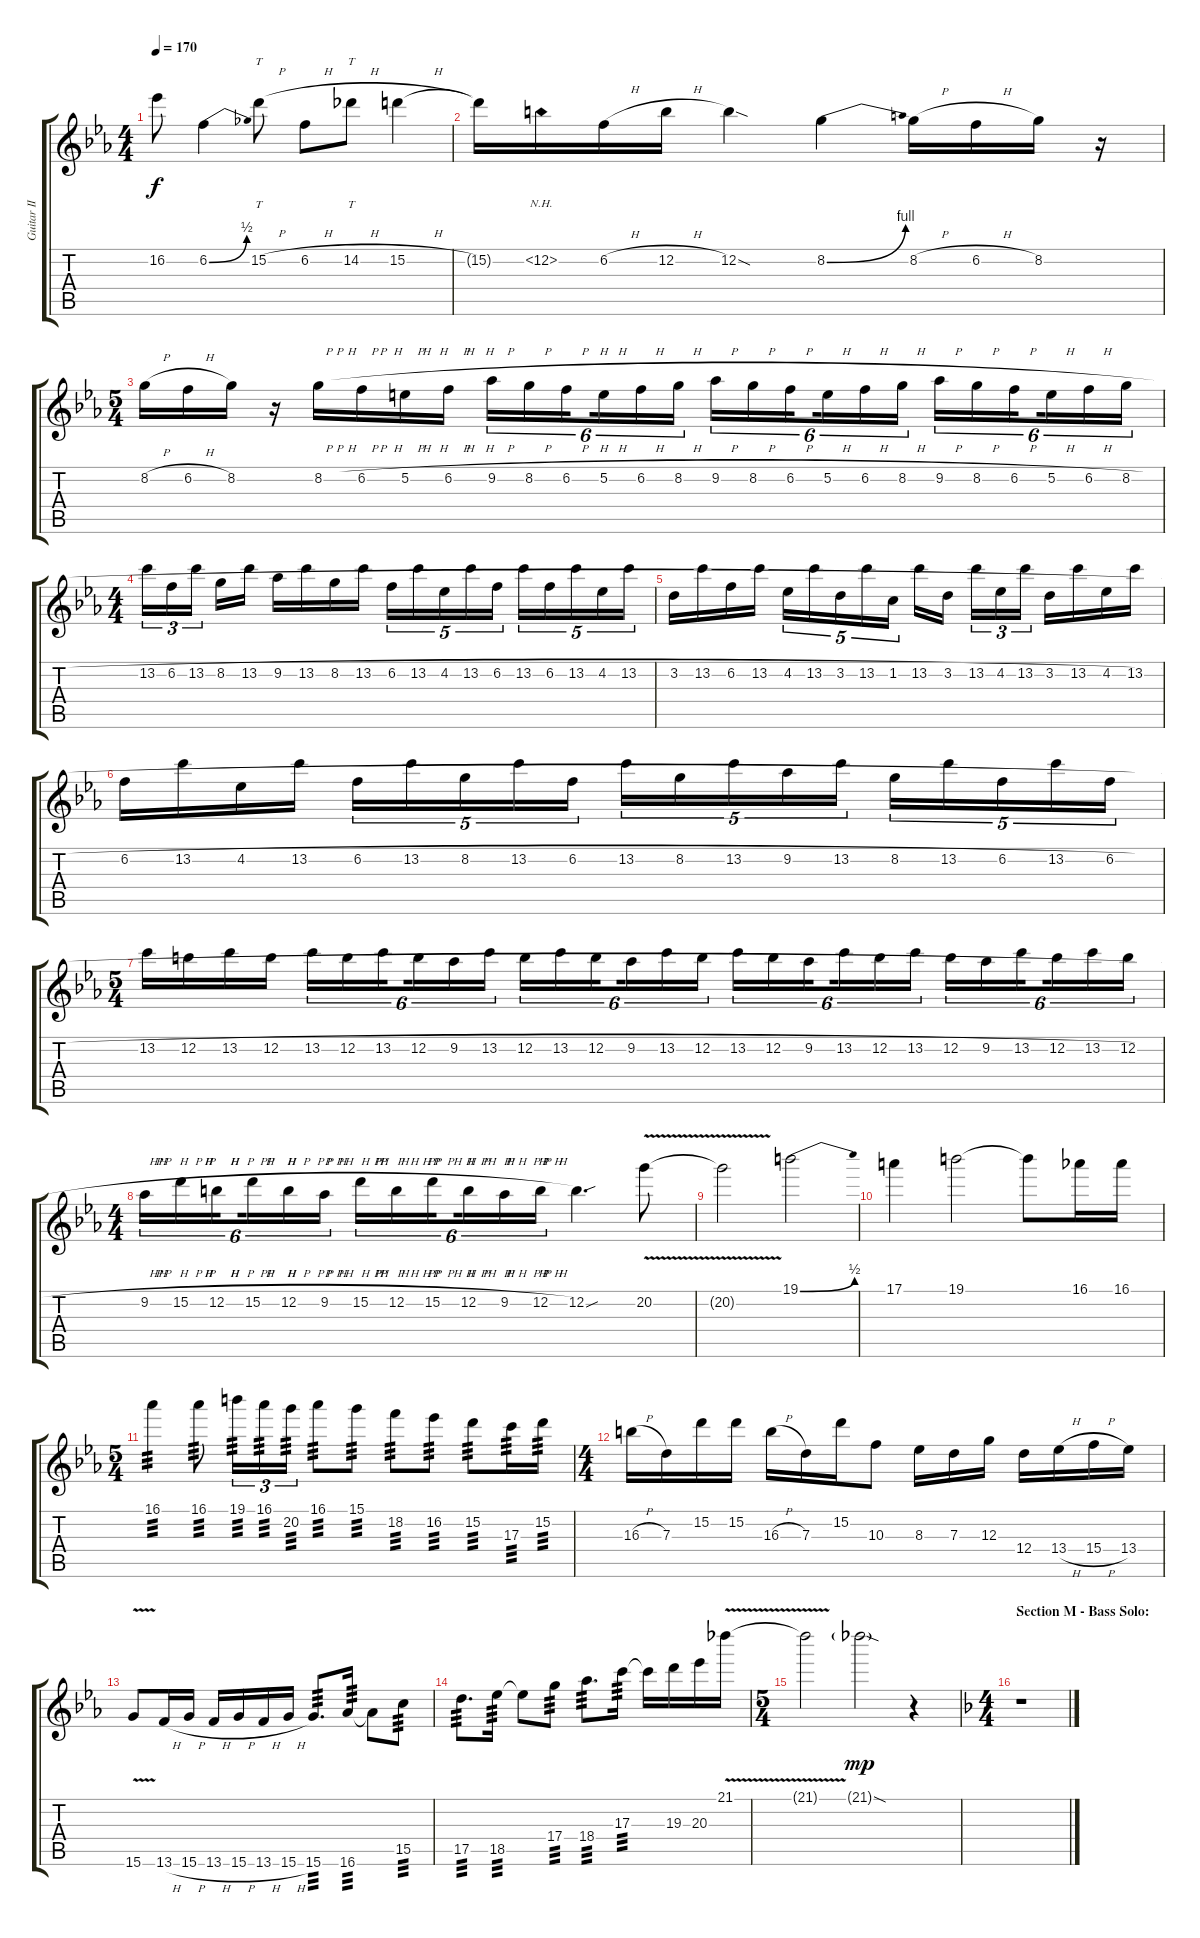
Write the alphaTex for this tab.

\track ("Guitar II" "Guitar II") {instrument overdrivenguitar}
\staff {score tabs}
\tuning (E4 B3 G3 D3 A2 E2) {hide}
\ts (4 4)
\tempo 170
\clef g2
\ks eb
16.2{t}.8{dy f} 6.2{be (bend 0 0 60 2)}.4 15.2{h}.8{tt} 6.2{h}.8 14.2{h}.8{tt} 15.2{h}.4 |
15.2{t}.16 6.2{nh}.16 6.2{h}.16 12.2{h}.16 12.2{sod}.4 8.2{be (bend 0 0 60 4)}.4 8.2{h}.16 6.2{h}.16 8.2.16 r.16 |
\ts (5 4)
8.2{h}.16 6.2{h}.16 8.2.16 r.16 8.2{h}.16 6.2{h}.16 5.2{h}.16 6.2{h}.16 9.2{h}.16{tu (6 4)} 8.2{h}.16{tu (6 4)} 6.2{h}.16{tu (6 4) beam splitsecondary} 5.2{h}.16{tu (6 4)} 6.2{h}.16{tu (6 4)} 8.2{h}.16{tu (6 4)} 9.2{h}.16{tu (6 4)} 8.2{h}.16{tu (6 4)} 6.2{h}.16{tu (6 4) beam splitsecondary} 5.2{h}.16{tu (6 4)} 6.2{h}.16{tu (6 4)} 8.2{h}.16{tu (6 4)} 9.2{h}.16{tu (6 4)} 8.2{h}.16{tu (6 4)} 6.2{h}.16{tu (6 4) beam splitsecondary} 5.2{h}.16{tu (6 4)} 6.2{h}.16{tu (6 4)} 8.2{h}.16{tu (6 4)} |
\ts (4 4)
13.2{h}.16{tu (3 2)} 6.2{h}.16{tu (3 2)} 13.2{h}.16{tu (3 2) beam splitsecondary} 8.2{h}.16 13.2{h}.16 9.2{h}.16 13.2{h}.16 8.2{h}.16 13.2{h}.16 6.2{h}.16{tu (5 4)} 13.2{h}.16{tu (5 4)} 4.2{h}.16{tu (5 4)} 13.2{h}.16{tu (5 4)} 6.2{h}.16{tu (5 4)} 13.2{h}.16{tu (5 4)} 6.2{h}.16{tu (5 4)} 13.2{h}.16{tu (5 4)} 4.2{h}.16{tu (5 4)} 13.2{h}.16{tu (5 4)} |
3.2{h}.16 13.2{h}.16 6.2{h}.16 13.2{h}.16 4.2{h}.16{tu (5 4)} 13.2{h}.16{tu (5 4)} 3.2{h}.16{tu (5 4)} 13.2{h}.16{tu (5 4)} 1.2{h}.16{tu (5 4)} 13.2{h}.16 3.2{h}.16{beam splitsecondary} 13.2{h}.16{tu (3 2)} 4.2{h}.16{tu (3 2)} 13.2{h}.16{tu (3 2)} 3.2{h}.16 13.2{h}.16 4.2{h}.16 13.2{h}.16 |
6.2{h}.16 13.2{h}.16 4.2{h}.16 13.2{h}.16 6.2{h}.16{tu (5 4)} 13.2{h}.16{tu (5 4)} 8.2{h}.16{tu (5 4)} 13.2{h}.16{tu (5 4)} 6.2{h}.16{tu (5 4)} 13.2{h}.16{tu (5 4)} 8.2{h}.16{tu (5 4)} 13.2{h}.16{tu (5 4)} 9.2{h}.16{tu (5 4)} 13.2{h}.16{tu (5 4)} 8.2{h}.16{tu (5 4)} 13.2{h}.16{tu (5 4)} 6.2{h}.16{tu (5 4)} 13.2{h}.16{tu (5 4)} 6.2{h}.16{tu (5 4)} |
\ts (5 4)
13.2{h}.16 12.2{h}.16 13.2{h}.16 12.2{h}.16 13.2{h}.16{tu (6 4)} 12.2{h}.16{tu (6 4)} 13.2{h}.16{tu (6 4) beam splitsecondary} 12.2{h}.16{tu (6 4)} 9.2{h}.16{tu (6 4)} 13.2{h}.16{tu (6 4)} 12.2{h}.16{tu (6 4)} 13.2{h}.16{tu (6 4)} 12.2{h}.16{tu (6 4) beam splitsecondary} 9.2{h}.16{tu (6 4)} 13.2{h}.16{tu (6 4)} 12.2{h}.16{tu (6 4)} 13.2{h}.16{tu (6 4)} 12.2{h}.16{tu (6 4)} 9.2{h}.16{tu (6 4) beam splitsecondary} 13.2{h}.16{tu (6 4)} 12.2{h}.16{tu (6 4)} 13.2{h}.16{tu (6 4)} 12.2{h}.16{tu (6 4)} 9.2{h}.16{tu (6 4)} 13.2{h}.16{tu (6 4) beam splitsecondary} 12.2{h}.16{tu (6 4)} 13.2{h}.16{tu (6 4)} 12.2{h}.16{tu (6 4)} |
\ts (4 4)
9.2{h}.16{tu (6 4)} 15.2{h}.16{tu (6 4)} 12.2{h}.16{tu (6 4) beam splitsecondary} 15.2{h}.16{tu (6 4)} 12.2{h}.16{tu (6 4)} 9.2{h}.16{tu (6 4)} 15.2{h}.16{tu (6 4)} 12.2{h}.16{tu (6 4)} 15.2{h}.16{tu (6 4) beam splitsecondary} 12.2{h}.16{tu (6 4)} 9.2{h}.16{tu (6 4)} 12.2{h}.16{tu (6 4)} 12.2{sou}.4{d} 20.2{v}.8 |
20.2{t}.2 19.1{be (bend 0 0 60 2)}.2 |
17.1.4 19.1.2 19.1{t}.8 16.1.16 16.1.16 |
\ts (5 4)
16.1.4{tp 3} 16.1.8{tp 3} 19.1.16{tu (3 2) tp 3} 16.1.16{tu (3 2) tp 3} 20.2.16{tu (3 2) tp 3} 16.1.8{tp 3} 15.1.8{tp 3} 18.2.8{tp 3} 16.2.8{tp 3} 15.2.8{tp 3} 17.3.16{tp 3} 15.2.16{tp 3} |
\ts (4 4)
16.3{h}.16 7.3.16 15.2.16 15.2.16 16.3{h}.16 7.3.16 15.2.16 10.3.8 8.3.16 7.3.16 12.3.16 12.4.16 13.4{h}.16 15.4{h}.16 13.4.16 |
15.6{v}.8 13.6{h}.16 15.6{h}.16 13.6{h}.16 15.6{h}.16 13.6{h}.16 15.6{h}.16 15.6.8{d tp 3} 16.6.16{tp 3} 16.6{t}.8 15.5.8{tp 3} |
17.5.8{d tp 3} 18.5.16{tp 3} 18.5{t}.8 17.4.8{tp 3} 18.4.8{d tp 3} 17.3.16{tp 3} 17.3{t}.16 19.3.16 20.3.16 21.1{v}.16 |
\ts (5 4)
21.1{t}.2 21.1{sod g}.2{dy mp} r.4 |
\ts (4 4)
\section ("" "Section M - Bass Solo:")
\ks f
r.1
